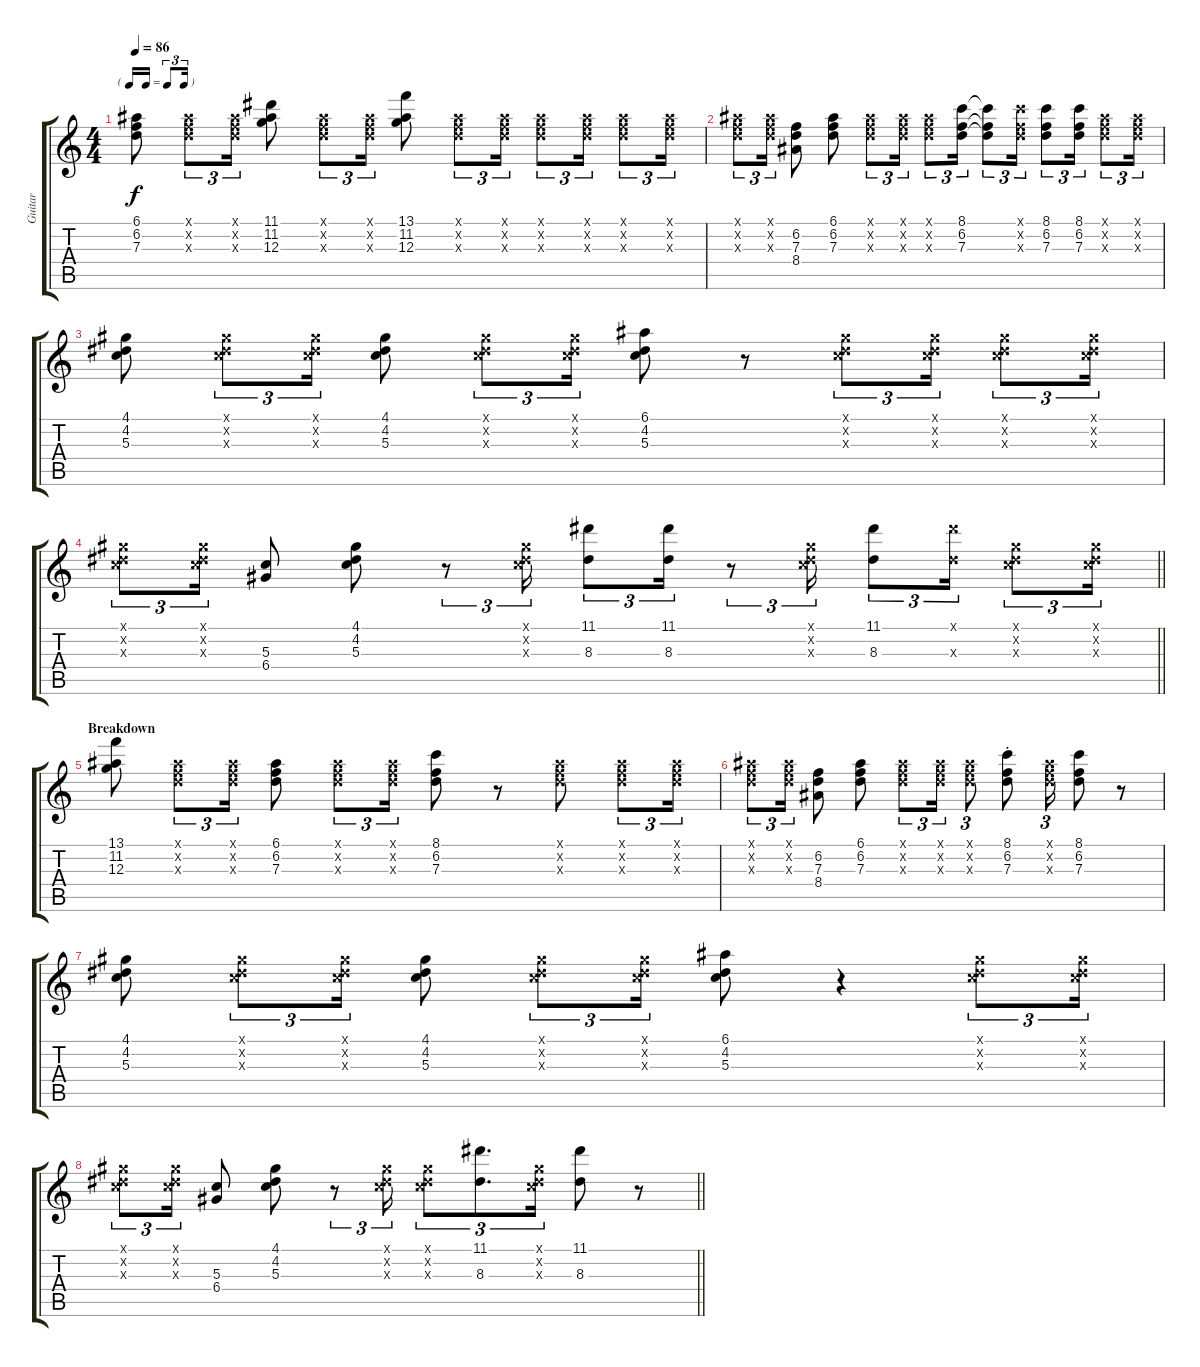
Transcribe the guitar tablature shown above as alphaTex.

\track ("Guitar" "Guitar") {instrument electricguitarclean}
\staff {score tabs}
\tuning (E4 B3 G3 D3 A2 E2) {hide}
\ts (4 4)
\tf triplet16th
\tempo 86
\clef g2
\ks c
(6.1 6.2 7.3).8{dy f} (6.1{x} 6.2{x} 7.3{x}).8{tu (3 2)} (6.1{x} 6.2{x} 7.3{x}).16{tu (3 2)} (11.1 11.2 12.3).8 (6.1{x} 6.2{x} 7.3{x}).8{tu (3 2)} (6.1{x} 6.2{x} 7.3{x}).16{tu (3 2)} (13.1 11.2 12.3).8 (6.1{x} 6.2{x} 7.3{x}).8{tu (3 2)} (6.1{x} 6.2{x} 7.3{x}).16{tu (3 2)} (6.1{x} 6.2{x} 7.3{x}).8{tu (3 2)} (6.1{x} 6.2{x} 7.3{x}).16{tu (3 2)} (6.1{x} 6.2{x} 7.3{x}).8{tu (3 2)} (6.1{x} 6.2{x} 7.3{x}).16{tu (3 2)} |
(6.1{x} 6.2{x} 7.3{x}).8{tu (3 2)} (6.1{x} 6.2{x} 7.3{x}).16{tu (3 2)} (6.2 7.3 8.4).8 (6.1 6.2 7.3).8 (6.1{x} 6.2{x} 7.3{x}).8{tu (3 2)} (6.1{x} 6.2{x} 7.3{x}).16{tu (3 2)} (6.1{x} 6.2{x} 7.3{x}).8{tu (3 2)} (8.1 6.2 7.3).16{tu (3 2)} (8.1{t} 6.2{t} 7.3{t}).8{tu (3 2)} (8.1{x} 6.2{x} 7.3{x}).16{tu (3 2)} (8.1 6.2 7.3).8{tu (3 2)} (8.1 6.2 7.3).16{tu (3 2)} (6.1{x} 6.2{x} 7.3{x}).8{tu (3 2)} (6.1{x} 6.2{x} 7.3{x}).16{tu (3 2)} |
(4.1 4.2 5.3).8 (4.1{x} 4.2{x} 5.3{x}).8{tu (3 2)} (4.1{x} 4.2{x} 5.3{x}).16{tu (3 2)} (4.1 4.2 5.3).8 (4.1{x} 4.2{x} 5.3{x}).8{tu (3 2)} (4.1{x} 4.2{x} 5.3{x}).16{tu (3 2)} (6.1 4.2 5.3).8 r.8 (4.1{x} 4.2{x} 5.3{x}).8{tu (3 2)} (4.1{x} 4.2{x} 5.3{x}).16{tu (3 2)} (4.1{x} 4.2{x} 5.3{x}).8{tu (3 2)} (4.1{x} 4.2{x} 5.3{x}).16{tu (3 2)} |
\barLineRight lightlight
(4.1{x} 4.2{x} 5.3{x}).8{tu (3 2)} (4.1{x} 4.2{x} 5.3{x}).16{tu (3 2)} (5.3 6.4).8 (4.1 4.2 5.3).8 r.8{tu (3 2)} (4.1{x} 4.2{x} 5.3{x}).16{tu (3 2)} (11.1 8.3).8{tu (3 2)} (11.1 8.3).16{tu (3 2)} r.8{tu (3 2)} (4.1{x} 4.2{x} 5.3{x}).16{tu (3 2)} (11.1 8.3).8{tu (3 2)} (11.1{x} 8.3{x}).16{tu (3 2)} (4.1{x} 4.2{x} 5.3{x}).8{tu (3 2)} (4.1{x} 4.2{x} 5.3{x}).16{tu (3 2)} |
\section ("" "Breakdown")
(13.1 11.2 12.3).8 (6.1{x} 6.2{x} 7.3{x}).8{tu (3 2)} (6.1{x} 6.2{x} 7.3{x}).16{tu (3 2)} (6.1 6.2 7.3).8 (6.1{x} 6.2{x} 7.3{x}).8{tu (3 2)} (6.1{x} 6.2{x} 7.3{x}).16{tu (3 2)} (8.1 6.2 7.3).8 r.8 (6.1{x} 6.2{x} 7.3{x}).8 (6.1{x} 6.2{x} 7.3{x}).8{tu (3 2)} (6.1{x} 6.2{x} 7.3{x}).16{tu (3 2)} |
(6.1{x} 6.2{x} 7.3{x}).8{tu (3 2)} (6.1{x} 6.2{x} 7.3{x}).16{tu (3 2)} (6.2 7.3 8.4).8 (6.1 6.2 7.3).8 (6.1{x} 6.2{x} 7.3{x}).8{tu (3 2)} (6.1{x} 6.2{x} 7.3{x}).16{tu (3 2)} (6.1{x} 6.2{x} 7.3{x}).8{tu (3 2)} (8.1{st} 6.2{st} 7.3{st}).8 (6.1{x} 6.2{x} 7.3{x}).16{tu (3 2)} (8.1 6.2 7.3).8 r.8 |
(4.1 4.2 5.3).8 (4.1{x} 4.2{x} 5.3{x}).8{tu (3 2)} (4.1{x} 4.2{x} 5.3{x}).16{tu (3 2)} (4.1 4.2 5.3).8 (4.1{x} 4.2{x} 5.3{x}).8{tu (3 2)} (4.1{x} 4.2{x} 5.3{x}).16{tu (3 2)} (6.1 4.2 5.3).8 r.4 (4.1{x} 4.2{x} 5.3{x}).8{tu (3 2)} (4.1{x} 4.2{x} 5.3{x}).16{tu (3 2)} |
\barLineRight lightlight
(4.1{x} 4.2{x} 5.3{x}).8{tu (3 2)} (4.1{x} 4.2{x} 5.3{x}).16{tu (3 2)} (5.3 6.4).8 (4.1 4.2 5.3).8 r.8{tu (3 2)} (4.1{x} 4.2{x} 5.3{x}).16{tu (3 2)} (4.1{x} 4.2{x} 5.3{x}).8{tu (3 2)} (11.1 8.3).8{d tu (3 2)} (4.1{x} 4.2{x} 5.3{x}).16{tu (3 2)} (11.1 8.3).8 r.8
